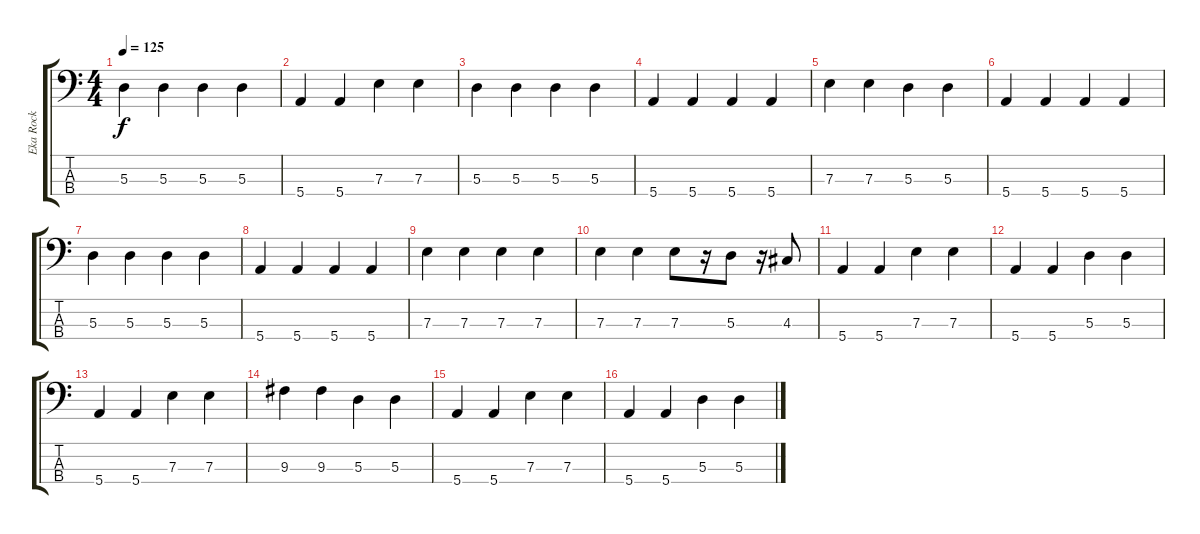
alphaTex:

\track ("Eka Rock" "Eka Rock") {instrument fretlessbass}
\staff {score tabs}
\tuning (G2 D2 A1 E1) {hide}
\ts (4 4)
\tempo 125
\clef f4
\ks c
5.3.4{dy f} 5.3.4 5.3.4 5.3.4 |
5.4.4 5.4.4 7.3.4 7.3.4 |
5.3.4 5.3.4 5.3.4 5.3.4 |
5.4.4 5.4.4 5.4.4 5.4.4 |
7.3.4 7.3.4 5.3.4 5.3.4 |
5.4.4 5.4.4 5.4.4 5.4.4 |
5.3.4 5.3.4 5.3.4 5.3.4 |
5.4.4 5.4.4 5.4.4 5.4.4 |
7.3.4 7.3.4 7.3.4 7.3.4 |
7.3.4 7.3.4 7.3.8 r.16 5.3.8 r.16 4.3.8 |
5.4.4 5.4.4 7.3.4 7.3.4 |
5.4.4 5.4.4 5.3.4 5.3.4 |
5.4.4 5.4.4 7.3.4 7.3.4 |
9.3.4 9.3.4 5.3.4 5.3.4 |
5.4.4 5.4.4 7.3.4 7.3.4 |
5.4.4 5.4.4 5.3.4 5.3.4
